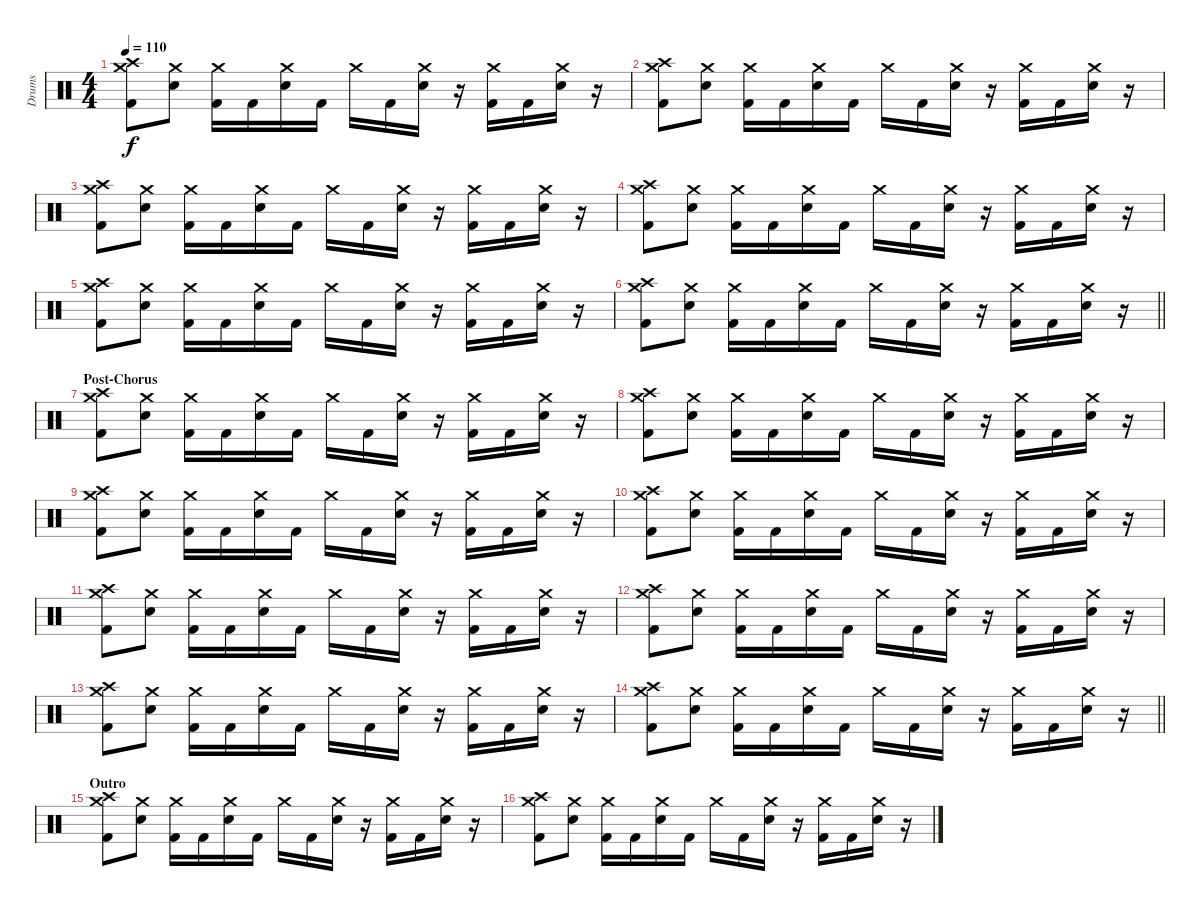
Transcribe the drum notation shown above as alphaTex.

\track ("Drums" "Drums") {instrument percussion}
\staff {score}
\articulation defaults
\ts (4 4)
\tempo 110
\clef neutral
\ks c
("Crash medium (hit)" "Crash high (hit)" "Kick (hit) 2").8{dy f} ("Crash medium (hit)" "Electric Snare (hit)").8 ("Crash medium (hit)" "Kick (hit) 2").16 "Kick (hit) 2".16 ("Crash medium (hit)" "Electric Snare (hit)").16 "Kick (hit) 2".16 "Crash medium (hit)".16 "Kick (hit) 2".16 ("Crash medium (hit)" "Electric Snare (hit)").16 r.16 ("Crash medium (hit)" "Kick (hit) 2").16 "Kick (hit) 2".16 ("Crash medium (hit)" "Electric Snare (hit)").16 r.16 |
("Crash medium (hit)" "Crash high (hit)" "Kick (hit) 2").8 ("Crash medium (hit)" "Electric Snare (hit)").8 ("Crash medium (hit)" "Kick (hit) 2").16 "Kick (hit) 2".16 ("Crash medium (hit)" "Electric Snare (hit)").16 "Kick (hit) 2".16 "Crash medium (hit)".16 "Kick (hit) 2".16 ("Crash medium (hit)" "Electric Snare (hit)").16 r.16 ("Crash medium (hit)" "Kick (hit) 2").16 "Kick (hit) 2".16 ("Crash medium (hit)" "Electric Snare (hit)").16 r.16 |
("Crash medium (hit)" "Crash high (hit)" "Kick (hit) 2").8 ("Crash medium (hit)" "Electric Snare (hit)").8 ("Crash medium (hit)" "Kick (hit) 2").16 "Kick (hit) 2".16 ("Crash medium (hit)" "Electric Snare (hit)").16 "Kick (hit) 2".16 "Crash medium (hit)".16 "Kick (hit) 2".16 ("Crash medium (hit)" "Electric Snare (hit)").16 r.16 ("Crash medium (hit)" "Kick (hit) 2").16 "Kick (hit) 2".16 ("Crash medium (hit)" "Electric Snare (hit)").16 r.16 |
("Crash medium (hit)" "Crash high (hit)" "Kick (hit) 2").8 ("Crash medium (hit)" "Electric Snare (hit)").8 ("Crash medium (hit)" "Kick (hit) 2").16 "Kick (hit) 2".16 ("Crash medium (hit)" "Electric Snare (hit)").16 "Kick (hit) 2".16 "Crash medium (hit)".16 "Kick (hit) 2".16 ("Crash medium (hit)" "Electric Snare (hit)").16 r.16 ("Crash medium (hit)" "Kick (hit) 2").16 "Kick (hit) 2".16 ("Crash medium (hit)" "Electric Snare (hit)").16 r.16 |
("Crash medium (hit)" "Crash high (hit)" "Kick (hit) 2").8 ("Crash medium (hit)" "Electric Snare (hit)").8 ("Crash medium (hit)" "Kick (hit) 2").16 "Kick (hit) 2".16 ("Crash medium (hit)" "Electric Snare (hit)").16 "Kick (hit) 2".16 "Crash medium (hit)".16 "Kick (hit) 2".16 ("Crash medium (hit)" "Electric Snare (hit)").16 r.16 ("Crash medium (hit)" "Kick (hit) 2").16 "Kick (hit) 2".16 ("Crash medium (hit)" "Electric Snare (hit)").16 r.16 |
\barLineRight lightlight
("Crash medium (hit)" "Crash high (hit)" "Kick (hit) 2").8 ("Crash medium (hit)" "Electric Snare (hit)").8 ("Crash medium (hit)" "Kick (hit) 2").16 "Kick (hit) 2".16 ("Crash medium (hit)" "Electric Snare (hit)").16 "Kick (hit) 2".16 "Crash medium (hit)".16 "Kick (hit) 2".16 ("Crash medium (hit)" "Electric Snare (hit)").16 r.16 ("Crash medium (hit)" "Kick (hit) 2").16 "Kick (hit) 2".16 ("Crash medium (hit)" "Electric Snare (hit)").16 r.16 |
\section ("" "Post-Chorus")
("Crash medium (hit)" "Crash high (hit)" "Kick (hit) 2").8 ("Crash medium (hit)" "Electric Snare (hit)").8 ("Crash medium (hit)" "Kick (hit) 2").16 "Kick (hit) 2".16 ("Crash medium (hit)" "Electric Snare (hit)").16 "Kick (hit) 2".16 "Crash medium (hit)".16 "Kick (hit) 2".16 ("Crash medium (hit)" "Electric Snare (hit)").16 r.16 ("Crash medium (hit)" "Kick (hit) 2").16 "Kick (hit) 2".16 ("Crash medium (hit)" "Electric Snare (hit)").16 r.16 |
("Crash medium (hit)" "Crash high (hit)" "Kick (hit) 2").8 ("Crash medium (hit)" "Electric Snare (hit)").8 ("Crash medium (hit)" "Kick (hit) 2").16 "Kick (hit) 2".16 ("Crash medium (hit)" "Electric Snare (hit)").16 "Kick (hit) 2".16 "Crash medium (hit)".16 "Kick (hit) 2".16 ("Crash medium (hit)" "Electric Snare (hit)").16 r.16 ("Crash medium (hit)" "Kick (hit) 2").16 "Kick (hit) 2".16 ("Crash medium (hit)" "Electric Snare (hit)").16 r.16 |
("Crash medium (hit)" "Crash high (hit)" "Kick (hit) 2").8 ("Crash medium (hit)" "Electric Snare (hit)").8 ("Crash medium (hit)" "Kick (hit) 2").16 "Kick (hit) 2".16 ("Crash medium (hit)" "Electric Snare (hit)").16 "Kick (hit) 2".16 "Crash medium (hit)".16 "Kick (hit) 2".16 ("Crash medium (hit)" "Electric Snare (hit)").16 r.16 ("Crash medium (hit)" "Kick (hit) 2").16 "Kick (hit) 2".16 ("Crash medium (hit)" "Electric Snare (hit)").16 r.16 |
("Crash medium (hit)" "Crash high (hit)" "Kick (hit) 2").8 ("Crash medium (hit)" "Electric Snare (hit)").8 ("Crash medium (hit)" "Kick (hit) 2").16 "Kick (hit) 2".16 ("Crash medium (hit)" "Electric Snare (hit)").16 "Kick (hit) 2".16 "Crash medium (hit)".16 "Kick (hit) 2".16 ("Crash medium (hit)" "Electric Snare (hit)").16 r.16 ("Crash medium (hit)" "Kick (hit) 2").16 "Kick (hit) 2".16 ("Crash medium (hit)" "Electric Snare (hit)").16 r.16 |
("Crash medium (hit)" "Crash high (hit)" "Kick (hit) 2").8 ("Crash medium (hit)" "Electric Snare (hit)").8 ("Crash medium (hit)" "Kick (hit) 2").16 "Kick (hit) 2".16 ("Crash medium (hit)" "Electric Snare (hit)").16 "Kick (hit) 2".16 "Crash medium (hit)".16 "Kick (hit) 2".16 ("Crash medium (hit)" "Electric Snare (hit)").16 r.16 ("Crash medium (hit)" "Kick (hit) 2").16 "Kick (hit) 2".16 ("Crash medium (hit)" "Electric Snare (hit)").16 r.16 |
("Crash medium (hit)" "Crash high (hit)" "Kick (hit) 2").8 ("Crash medium (hit)" "Electric Snare (hit)").8 ("Crash medium (hit)" "Kick (hit) 2").16 "Kick (hit) 2".16 ("Crash medium (hit)" "Electric Snare (hit)").16 "Kick (hit) 2".16 "Crash medium (hit)".16 "Kick (hit) 2".16 ("Crash medium (hit)" "Electric Snare (hit)").16 r.16 ("Crash medium (hit)" "Kick (hit) 2").16 "Kick (hit) 2".16 ("Crash medium (hit)" "Electric Snare (hit)").16 r.16 |
("Crash medium (hit)" "Crash high (hit)" "Kick (hit) 2").8 ("Crash medium (hit)" "Electric Snare (hit)").8 ("Crash medium (hit)" "Kick (hit) 2").16 "Kick (hit) 2".16 ("Crash medium (hit)" "Electric Snare (hit)").16 "Kick (hit) 2".16 "Crash medium (hit)".16 "Kick (hit) 2".16 ("Crash medium (hit)" "Electric Snare (hit)").16 r.16 ("Crash medium (hit)" "Kick (hit) 2").16 "Kick (hit) 2".16 ("Crash medium (hit)" "Electric Snare (hit)").16 r.16 |
\barLineRight lightlight
("Crash medium (hit)" "Crash high (hit)" "Kick (hit) 2").8 ("Crash medium (hit)" "Electric Snare (hit)").8 ("Crash medium (hit)" "Kick (hit) 2").16 "Kick (hit) 2".16 ("Crash medium (hit)" "Electric Snare (hit)").16 "Kick (hit) 2".16 "Crash medium (hit)".16 "Kick (hit) 2".16 ("Crash medium (hit)" "Electric Snare (hit)").16 r.16 ("Crash medium (hit)" "Kick (hit) 2").16 "Kick (hit) 2".16 ("Crash medium (hit)" "Electric Snare (hit)").16 r.16 |
\section ("" "Outro")
("Crash medium (hit)" "Crash high (hit)" "Kick (hit) 2").8 ("Crash medium (hit)" "Electric Snare (hit)").8 ("Crash medium (hit)" "Kick (hit) 2").16 "Kick (hit) 2".16 ("Crash medium (hit)" "Electric Snare (hit)").16 "Kick (hit) 2".16 "Crash medium (hit)".16 "Kick (hit) 2".16 ("Crash medium (hit)" "Electric Snare (hit)").16 r.16 ("Crash medium (hit)" "Kick (hit) 2").16 "Kick (hit) 2".16 ("Crash medium (hit)" "Electric Snare (hit)").16 r.16 |
("Crash medium (hit)" "Crash high (hit)" "Kick (hit) 2").8 ("Crash medium (hit)" "Electric Snare (hit)").8 ("Crash medium (hit)" "Kick (hit) 2").16 "Kick (hit) 2".16 ("Crash medium (hit)" "Electric Snare (hit)").16 "Kick (hit) 2".16 "Crash medium (hit)".16 "Kick (hit) 2".16 ("Crash medium (hit)" "Electric Snare (hit)").16 r.16 ("Crash medium (hit)" "Kick (hit) 2").16 "Kick (hit) 2".16 ("Crash medium (hit)" "Electric Snare (hit)").16 r.16
